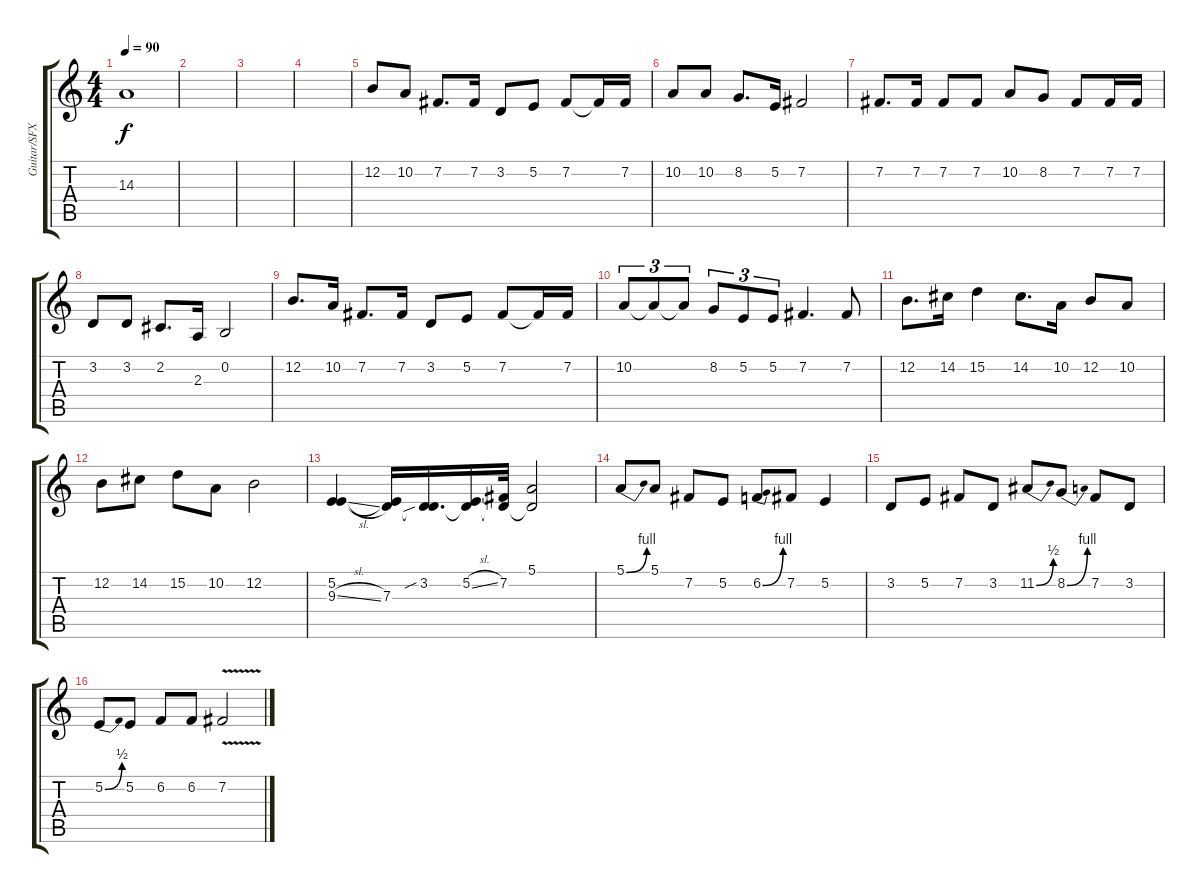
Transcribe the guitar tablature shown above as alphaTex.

\track ("Guitar/SFX/Voice" "Guitar/SFX") {instrument tuba}
\staff {score tabs}
\tuning (E4 B3 G3 D3 A2 E2) {hide}
\ts (4 4)
\tempo 90
\clef g2
\ks c
14.3.1{dy f} |
|
|
|
12.2.8 10.2.8 7.2.8{d} 7.2.16 3.2.8 5.2.8 7.2.8 7.2{t}.16 7.2.16 |
10.2.8 10.2.8 8.2.8{d} 5.2.16 7.2.2 |
7.2.8{d} 7.2.16 7.2.8 7.2.8 10.2.8 8.2.8 7.2.8 7.2.16 7.2.16 |
3.2.8 3.2.8 2.2.8{d} 2.3.16 0.2.2 |
12.2.8{d} 10.2.16 7.2.8{d} 7.2.16 3.2.8 5.2.8 7.2.8 7.2{t}.16 7.2.16 |
10.2.8{tu (3 2)} 10.2{t}.8{tu (3 2)} 10.2{t}.8{tu (3 2)} 8.2.8{tu (3 2)} 5.2.8{tu (3 2)} 5.2.8{tu (3 2)} 7.2.4{d} 7.2.8 |
12.2.8{d} 14.2.16 15.2.4 14.2.8{d} 10.2.16 12.2.8 10.2.8 |
12.2.8 14.2.8 15.2.8 10.2.8 12.2.2 |
(5.2 9.3{sl}).4 (5.2{t} 7.3).16 (3.2{sib} 7.3{t}).16{d} (5.2{sl} 7.3{t}).16 (7.2 7.3{t}).32 (5.1 7.3{t}).2 |
5.1{be (bend 0 0 60 4)}.8 5.1.8 7.2.8 5.2.8 6.2{be (bend 0 0 60 4)}.8 7.2.8 5.2.4 |
3.2.8 5.2.8 7.2.8 3.2.8 11.2{be (bend 0 0 60 2)}.8 8.2{be (bend 0 0 60 4)}.8 7.2.8 3.2.8 |
5.2{be (bend 0 0 60 2)}.8 5.2.8 6.2.8 6.2.8 7.2{v}.2
